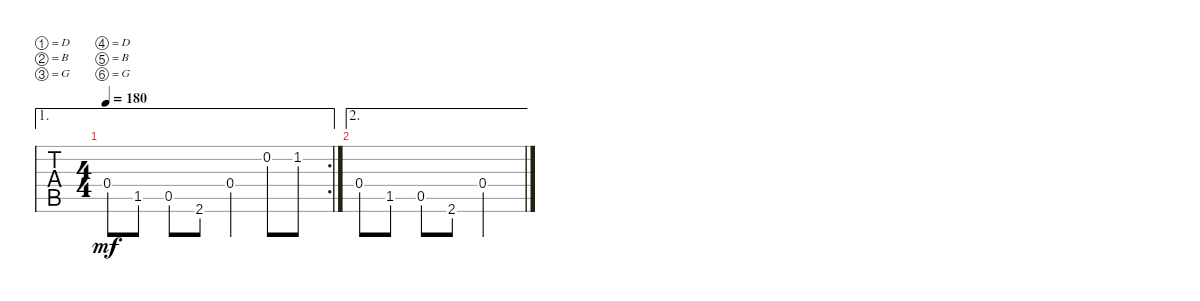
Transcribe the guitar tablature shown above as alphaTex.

\defaultSystemsLayout 4
\bracketExtendMode groupsimilarinstruments
\singleTrackTrackNamePolicy hidden
\multiTrackTrackNamePolicy hidden
\otherSystemsTrackNameOrientation horizontal
\track ("Dobro2" "Dobro2") {instrument acousticguitarsteel}
\staff {tabs}
\tuning (D4 B3 G3 D3 B2 G2)
\ae 1
\rc 2
\ts (4 4)
\tempo 180
\clef g2
\ks g
0.4.8{dy mf} 1.5.8 0.5.8 2.6.8 0.4.4 0.2.8 1.2.8 |
\ae 2
0.4.8 1.5.8 0.5.8 2.6.8 0.4.2
